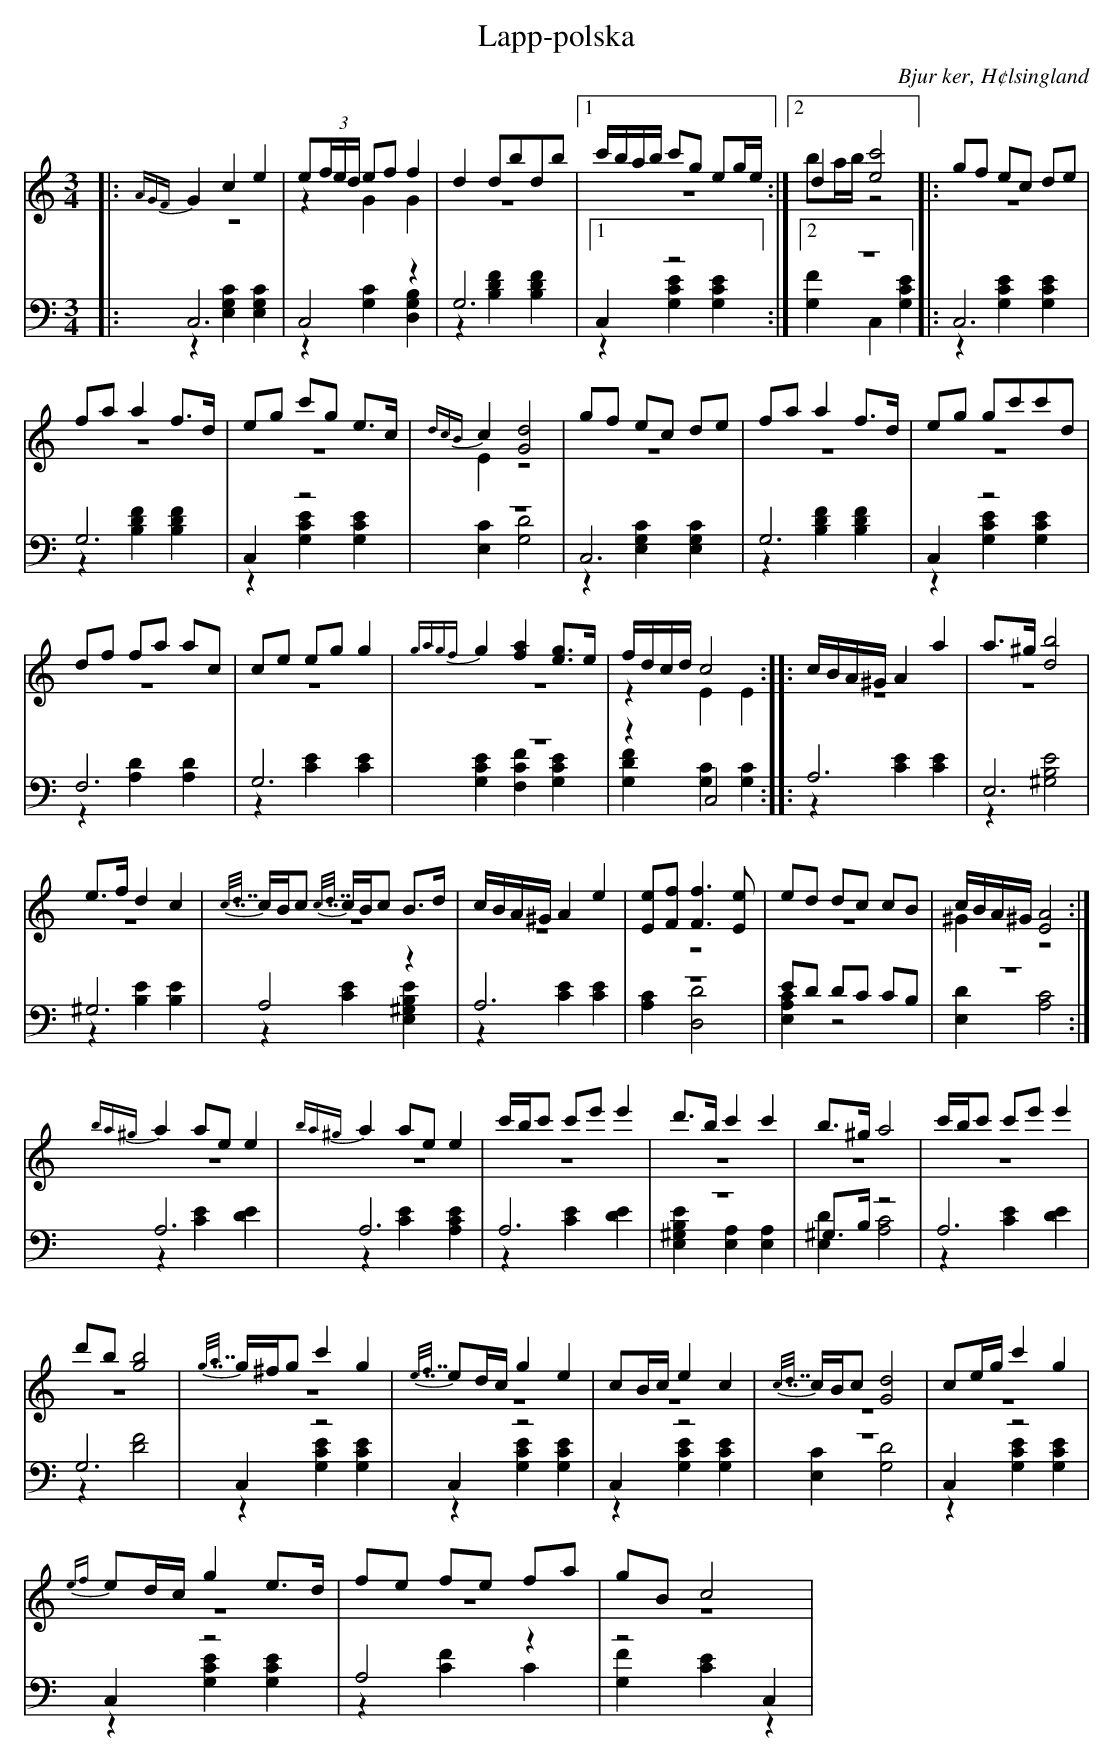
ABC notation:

X:1
T: Lapp-polska
O: Bjur ker, H¢lsingland
M: 3/4
L: 1/8
K: C
V:1
V:2 merge
V:3
V:4 merge
V:1
|:{A6/5G6/5F6/5}G2 c2 e2|e(3f/e/d/ ef f2|d2 dbdb|1 c'/b/a/b/ c'g eg/e/:|2 d2 [e4c'4]|:gf ec de|
fa a2 f>d|eg c'g e>c|{d8/5c7/5B6/5}c2 [G4d4]|gf ec de|fa a2 f>d|eg gc'c'd|
df fa ac|ce eg g2|{g8/5a8/5g8/5f8/5}g2 [f2a2] [eg]>e|f/d/c/d/  c4::c/B/A/^G/ A2 a2|a>^g [d4b4]|
e>f d2 c2|{c7/8d7/8}c/B/c {c7/8d7/8}c/B/c B>d|c/B/A/^G/ A2 e2|[Ee][Ff] [F3f3] [Ee] |ed dc cB|c/B/A/^G/ [E4A4]:|
{ba^g}a2 ae e2|{ba^g}a2 ae e2|c'/b/c' c'e' e'2  |d'>b c'2 c'2|b>^g a4|c'/b/c' c'e' e'2|
d'b [g4b4]|{g7/8a7/8}g/^f/g c'2 g2|{e7/8f7/8}ed/c/ g2 e2|cB/c/ e2 c2|{c7/8d7/8}c/B/c [G4d4]|ce/g/ c'2 g2|
{ef}ed/c/ g2 e>d|fe fe fa|gB c4|
V:2
|:z6|z2 G2 G2|z6|1 z6:|2 ba/b/ z4|:z6|
z6|z6|E2 z4|z6|z6|z6|
z6|z6|z6|z2 E2 E2:||:z6|z6|
z6|z6|z6|z6|z6|^G2 z4:|
|z6|z6|z6|z6|z6|z6|
z6|z6|z6|z6|z6|z6|
z6|z6|z6|
V:3  clef=bass
|:C,6|C,4 z2|G,6|1 C,2 z4:|2 z6|:C,6|
G,6|C,2 z4|z6|C,6|G,6|C,2 z4|
F,6|G,6|z6|z2 C,4::A,6|E,6|
^G,6|A,4 z2|A,6|z6|ED DC CB,|z6:|
A,6|A,6|A,6|z6|^G,>B, z4|A,6|
G,6|C,2 z4|C,2 z4|C,2 z4|z6|C,2 z4|
C,2 z4|A,4 z2|z4 C,2|
V:4  clef=bass
|:z2 [E,2G,2C2] [E,2G,2C2]|z2 [G,2C2] [D,2G,2B,2]|z2 [B,2D2F2] [B,2D2F2]|1 z2 [G,2C2E2] [G,2C2E2]:|2 [G,2F2] C,2 [G,2C2E2]|:z2 [G,2C2E2] [G,2C2E2]|z2 [B,2D2F2] [B,2D2F2]|z2 [G,2C2E2] [G,2C2E2]|[E,2C2] [G,4D4]|z2 [E,2G,2C2] [E,2G,2C2]|z2 [B,2D2F2] [B,2D2F2]| z2 [G,2C2E2] [G,2C2E2]|
z2 [A,2D2] [A,2D2]|z2 [C2E2] [C2E2]|[G,2C2E2] [F,2C2F2] [G,2C2E2] |[G,2D2F2] [G,2C2] [G,2C2]::z2 [C2E2] [C2E2]|z2 [^G,4B,4E4]|
z2 [B,2E2] [B,2E2]|z2 [C2E2] [E,2^G,2B,2E2]|z2 [C2E2] [C2E2]|[A,2C2] [D,4D4]|[E,2A,2C2] z4|[E,2D2] [A,4C4]:|
z2 [C2E2] [D2E2]|z2 [C2E2] [A,2C2E2]|z2 [C2E2] [D2E2]|[E,2^G,2B,2E2] [A,2E,2] [A,2E,2]|[E,2D2] [A,4C4]|z2 [C2E2] [D2E2]|
z2 [D4F4]|z2 [G,2C2E2] [G,2C2E2]|z2 [G,2C2E2] [G,2C2E2]|z2 [G,2C2E2] [G,2C2E2]|[E,2C2] [G,4D4]|z2 [G,2C2E2] [G,2C2E2]|
z2 [G,2C2E2] [G,2C2E2]|z2 [C2F2] C2|[G,2F2] [C2E2] z2|
